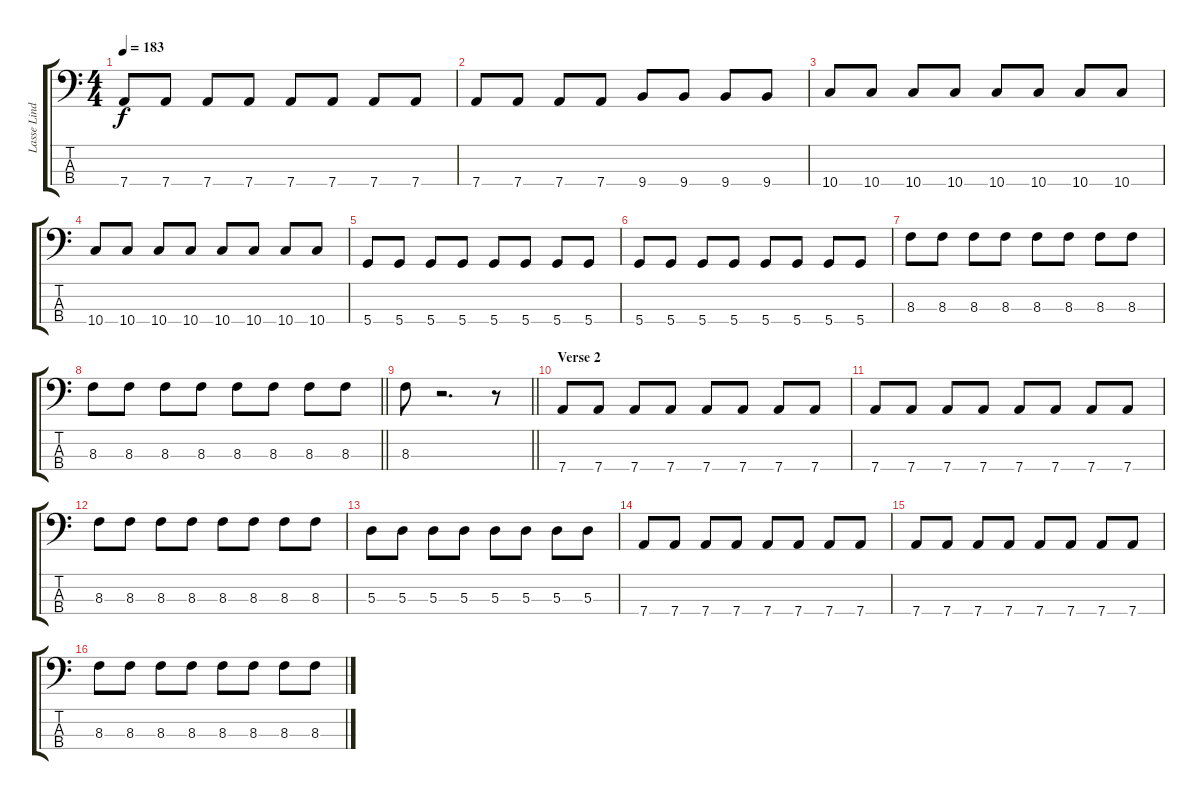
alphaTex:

\track ("Lasse Lindfors - Bass" "Lasse Lind") {instrument electricbasspick}
\staff {score tabs}
\tuning (G2 D2 A1 D1) {hide}
\ts (4 4)
\tempo 183
\clef f4
\ks c
7.4.8{dy f} 7.4.8 7.4.8 7.4.8 7.4.8 7.4.8 7.4.8 7.4.8 |
7.4.8 7.4.8 7.4.8 7.4.8 9.4.8 9.4.8 9.4.8 9.4.8 |
10.4.8 10.4.8 10.4.8 10.4.8 10.4.8 10.4.8 10.4.8 10.4.8 |
10.4.8 10.4.8 10.4.8 10.4.8 10.4.8 10.4.8 10.4.8 10.4.8 |
5.4.8 5.4.8 5.4.8 5.4.8 5.4.8 5.4.8 5.4.8 5.4.8 |
5.4.8 5.4.8 5.4.8 5.4.8 5.4.8 5.4.8 5.4.8 5.4.8 |
8.3.8 8.3.8 8.3.8 8.3.8 8.3.8 8.3.8 8.3.8 8.3.8 |
\barLineRight lightlight
8.3.8 8.3.8 8.3.8 8.3.8 8.3.8 8.3.8 8.3.8 8.3.8 |
\barLineRight lightlight
8.3.8 r.2{d} r.8 |
\section ("" "Verse 2")
7.4.8 7.4.8 7.4.8 7.4.8 7.4.8 7.4.8 7.4.8 7.4.8 |
7.4.8 7.4.8 7.4.8 7.4.8 7.4.8 7.4.8 7.4.8 7.4.8 |
8.3.8 8.3.8 8.3.8 8.3.8 8.3.8 8.3.8 8.3.8 8.3.8 |
5.3.8 5.3.8 5.3.8 5.3.8 5.3.8 5.3.8 5.3.8 5.3.8 |
7.4.8 7.4.8 7.4.8 7.4.8 7.4.8 7.4.8 7.4.8 7.4.8 |
7.4.8 7.4.8 7.4.8 7.4.8 7.4.8 7.4.8 7.4.8 7.4.8 |
8.3.8 8.3.8 8.3.8 8.3.8 8.3.8 8.3.8 8.3.8 8.3.8
